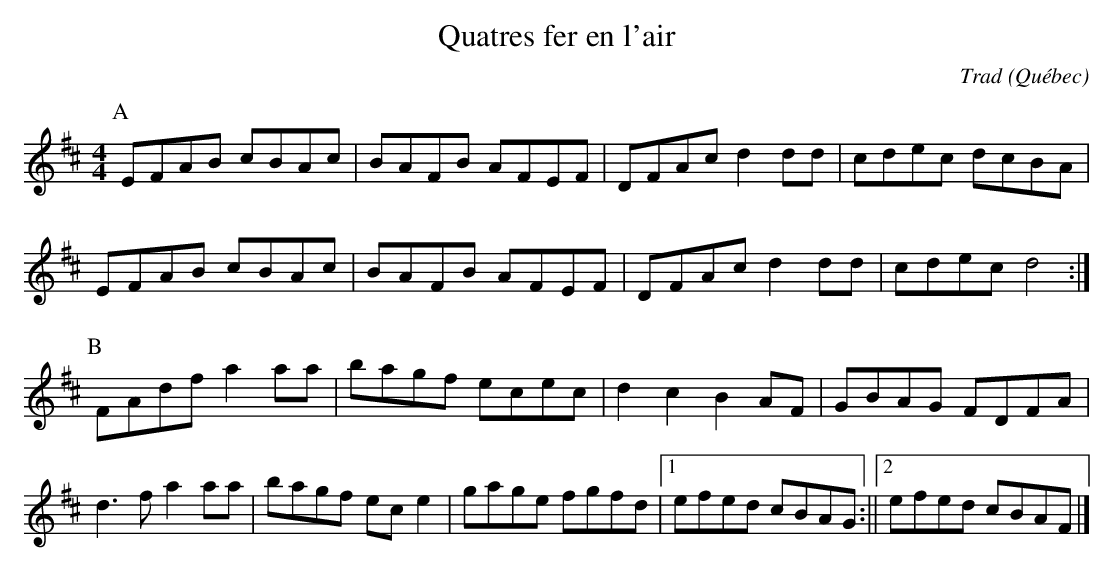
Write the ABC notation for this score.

X:1
T:Quatres fer en l'air
C:Trad
O:Québec
M:4/4
L:1/8
K:Dmaj
P:A
EFAB cBAc | BAFB AFEF | DFAc d2dd | cdec dcBA |
EFAB cBAc | BAFB AFEF | DFAc d2dd | cdec d4:|
P:B
FAdf a2aa | bagf ecec | d2c2 B2AF | GBAG FDFA |
d3 f a2aa | bagf ece2 | gage fgfd |1 efed cBAG :||2 efed cBAF |]
